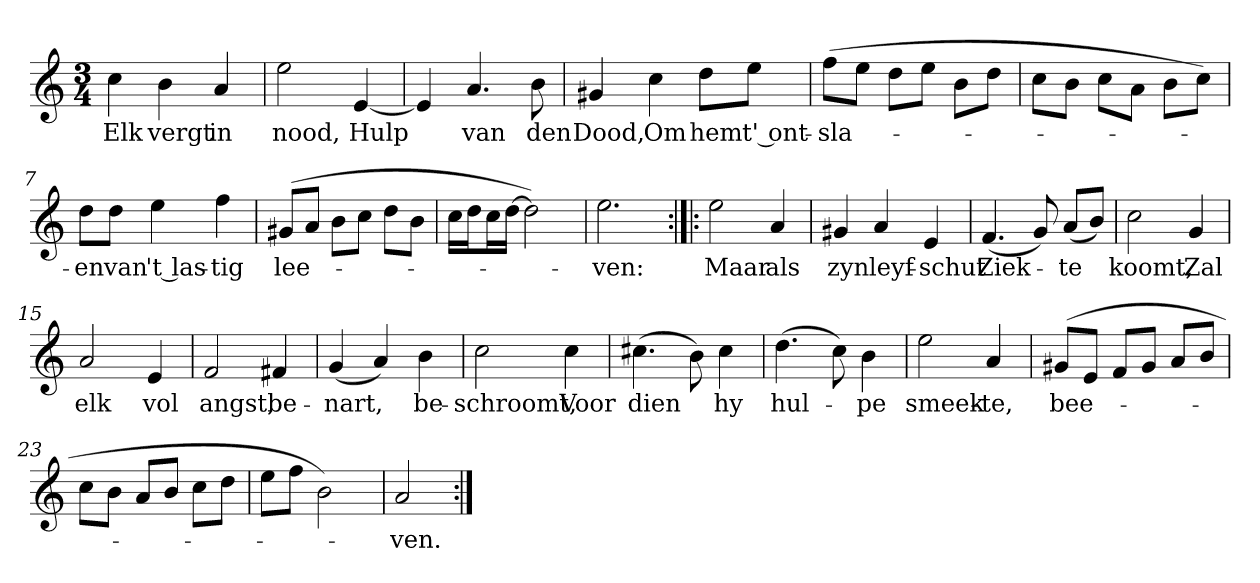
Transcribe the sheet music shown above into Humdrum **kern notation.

**kern	**text
*part1	*part1
*staff1	*staff1
*clefG2	*
*k[]	*
*a:	*
*M3/4	*
*MM120	*
=1	=1
4cc	Elk
4b	vergt
4a	in
=2	=2
2ee	nood,
[4e	Hulp
=3	=3
4e]	.
4.a	van
8b	den
=4	=4
4g#X	Dood,
4cc	Om
8dd\L	hem
8ee\J	t' ont-
=5	=5
(8ff\L	-sla-
8ee\J	.
8dd\L	.
8ee\J	.
8b\L	.
8dd\J	.
=6	=6
8cc\L	.
8b\J	.
8cc\L	.
8a\J	.
8b\L	.
8cc\J)	.
=7	=7
8dd\L	-en
8dd\J	van
4ee	't las-
4ff	-tig
=8	=8
(8g#X/L	lee-
8a/J	.
8b\L	.
8cc\J	.
8dd\L	.
8b\J	.
=9	=9
16cc\LL	.
16dd\J	.
16cc\L	.
[16dd\JJ	.
2dd])	.
=10	=10
2.ee	-ven:
=11:|!|:	=11:|!|:
2ee	Maar
4a	als
=12	=12
4g#X	zyn
4a	leyf-
4e	-schut
=13	=13
(4.f	Ziek-
8g)	.
(8a/L	-te
8b/J)	.
=14	=14
2cc	koomt,
4g	Zal
=15	=15
2a	elk
4e	vol
=16	=16
2f	angst,
4f#X	be-
=17	=17
(4g	-nart,
4a)	.
4b	be-
=18	=18
2cc	-schroomt,
4cc	Voor
=19	=19
(4.cc#X	dien
8b)	.
4cc#	hy
=20	=20
(4.dd	hul-
8cc)	.
4b	-pe
=21	=21
2ee	smeek-
4a	-te,
=22	=22
(8g#X/L	bee-
8e/J	.
8f/L	.
8g#/J	.
8a/L	.
8b/J	.
=23	=23
8cc\L	.
8b\J	.
8a/L	.
8b/J	.
8cc\L	.
8dd\J	.
=24	=24
8ee\L	.
8ff\J	.
2b)	.
=25	=25
2a	-ven.
=:|!	=:|!
*-	*-
